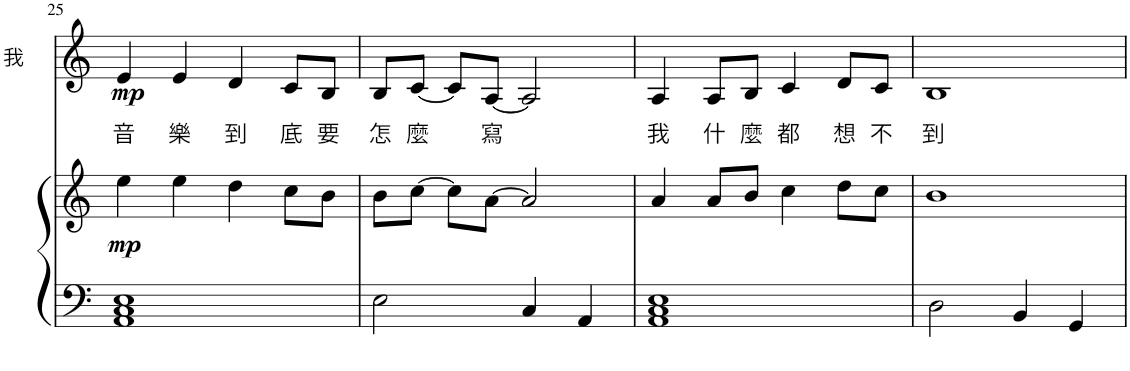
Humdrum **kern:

**kern	**kern	**dynam	**kern	**text	**dynam
*part2	*part2	*part2	*part1	*part1	*part1
*staff3	*staff2	*staff2/3	*staff1	*staff1	*staff1
*I"鋼琴	*	*	*I"可憐的我	*	*
!!LO:PB:g=z
*clefF4	*clefG2	*	*clefG2	*	*
*k[]	*k[]	*	*k[]	*	*
*M4/4	*M4/4	*	*M4/4	*	*
=25	=25	=25	=25	=25	=25
!	!	!LO:DY:b	!	!LO:LY:b	!LO:DY:b
1AA 1C 1E	4ee\	mp	4e/	音	mp
!	!	!	!	!LO:LY:b	!
.	4ee\	.	4e/	樂	.
!	!	!	!	!LO:LY:b	!
.	4dd\	.	4d/	到	.
!	!	!	!	!LO:LY:b	!
.	8cc\L	.	8c/L	底	.
!	!	!	!	!LO:LY:b	!
.	8b\J	.	8B/J	要	.
=26	=26	=26	=26	=26	=26
!	!	!	!	!LO:LY:b	!
2E\	8b\L	.	8B/L	怎	.
!	!	!	!	!LO:LY:b	!
.	[8cc\J	.	[8c/J	麼	.
.	8cc\L]	.	8c/L]	.	.
!	!	!	!	!LO:LY:b	!
.	[8a\J	.	[8A/J	寫	.
4C/	2a/]	.	2A/]	.	.
4AA/	.	.	.	.	.
=27	=27	=27	=27	=27	=27
!	!	!	!	!LO:LY:b	!
1AA 1C 1E	4a/	.	4A/	我	.
!	!	!	!	!LO:LY:b	!
.	8a/L	.	8A/L	什	.
!	!	!	!	!LO:LY:b	!
.	8b/J	.	8B/J	麼	.
!	!	!	!	!LO:LY:b	!
.	4cc\	.	4c/	都	.
!	!	!	!	!LO:LY:b	!
.	8dd\L	.	8d/L	想	.
!	!	!	!	!LO:LY:b	!
.	8cc\J	.	8c/J	不	.
=28	=28	=28	=28	=28	=28
!	!	!	!	!LO:LY:b	!
2D\	1b	.	1B	到	.
4BB/	.	.	.	.	.
4GG/	.	.	.	.	.
=	=	=	=	=	=
*-	*-	*-	*-	*-	*-
